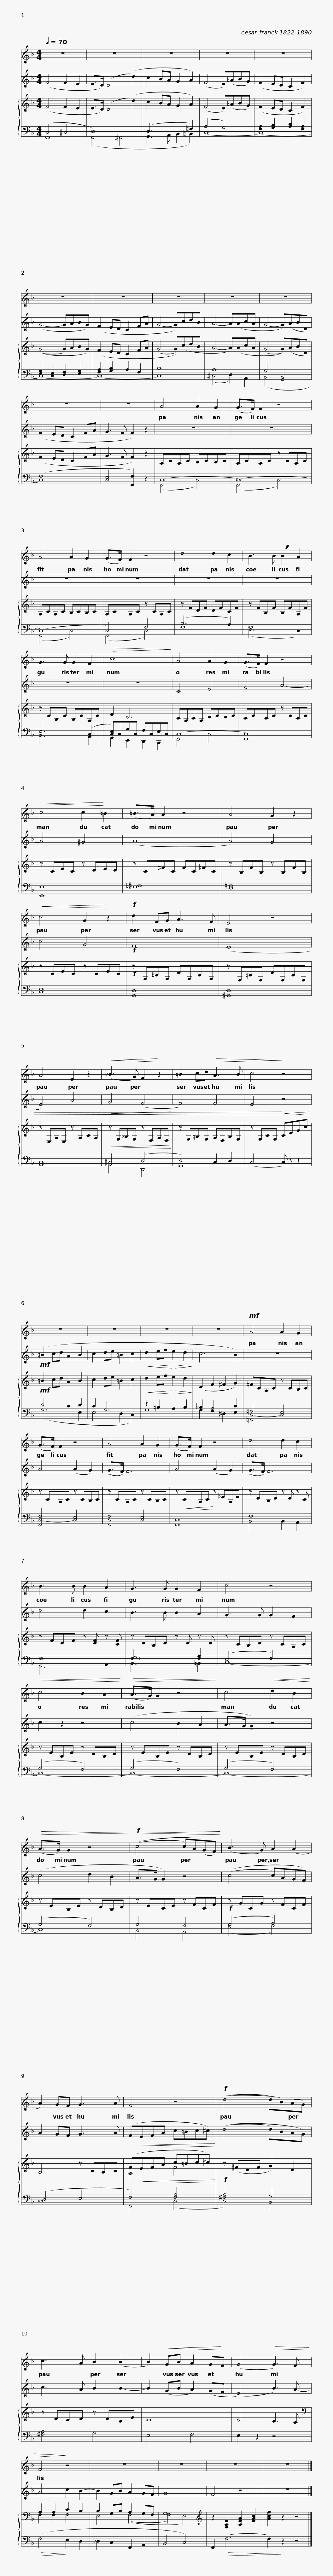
X:1
%%score 1 2 { ( 3 6 ) | ( 4 5 ) }
L:1/8
Q:1/4=70
M:4/4
I:linebreak $
K:F
V:1 treble
V:2 treble
V:3 treble
V:6 treble
V:4 bass
V:5 bass
V:1
 z8 | z8 | z8 | z8 | z8 | %5
 z8 |$ z8 | z8 | z8 | z8 | %10
 z8 | z8 | A4 A2 G2 | (G>F) F2 z4 | A4 A2 G2 |$ %15
 (G>F) F2 z4 | d4 d2 c2 | B3 B !breath!B2 A2 | G3 G G2 F2 |!>(! c8!>)! | %20
 A4 A2 G2 | (G>F) F2 z4 |$!<(! c4 c2!<)! =B2 | (=B>A) A2 z4 | A4 G2 z2 | %25
!<(! c4 G2!<)! z2 |!f! d2 FG A3 F | E4 z4 | A4 E2 z2 |$!<(! (_B3 G) F2!<)! z2 | %30
 =B2 cd!>(! A3 B | c4!>)! z4 | z8 | z8 | z8 | %35
 z8 |!mf! A4 A2 G2 |$ (G>F) F2 z4 | A4 A2 G2 | (G>F) F2 z4 | %40
 d4 d2 c2 | B3 B B2 A2 | G3 G G2 F2 |$ c4 z4 |!<(! c4 B2 A2!<)! | %45
!>(! (A>G) G2 z4!>)! | c4!<(! d2 B2!<)! |!>(! (A>G) G2 z4!>)! |!f!!<(! ((c4 c)A)(GF)!<)! | (B3 G) A2 (A2 |$ %50
 A2) GF G3 A | F4 z4 |!f! ((d4 d)B)(AG) | c3 A B2 (B2 | B2)!<(! GB A2 G!<)!F | %55
 (G4!>(! G3) F | F4!>)! z4 | z8 | z8 |$ z8 | %60
 z8 |] %61
V:2
 (F4 F2 E2 | E>D) (D4 (d2) | c2 BA G2 A2) | (F4 E)(=ABG) | (F2 ED C2 F2) | %5
 (G4- GABG) |$ (F2 ED C2 FA | G4- G)cdB | A4- A(AcA | G4- G)(ABD) | %10
 (F2 ED C2 FA | G3 F F2) z2 | z8 | z8 | z8 |$ %15
 z8 | z8 | z8 | z8 | z8 | %20
 C4 E4 | F4 A4- |$ A4 ^G4 | (A8 | A4) G4 | %25
 c4 G4 |!f! F8 | (E8 | E4) A4 |$!<(! G4 (F4!<)! | %30
 F4) F4 | E4!<)!!<(! z4 |!mf! (=B2 cd A2 B2 | c2 de =B2 c2 |!<(! d2 ef!<)!!>(! e2 d2!>)! | %35
 c6 B2) | z8 |$ A4 (A2 G2) | ((!tenuto!G>!tenuto!F)) F6 | A4 (A2 G2) | %40
 (!tenuto!G>!tenuto!F) F6 | d4 d2 c2 | B3 B B2 A2 |$ G3 G G2 F2 | c2 z2 z4 | %45
 (c4 B2 A2 | A>G !tenuto!G2) z4 | (c4 d2 B2 | A>G !tenuto!G2) z4 | ((c4 c)AGF) |$ %50
 A2 GF G3 A | (F!<(!EFA c=Bc^c)!<)! | ((d4 d)BAG) | c3 A B2 B2- | B2 (GB A2) (GF | %55
 (E4) B3) A- | A4 c2 B2- | B2 GB A2 GF | G8 |$ F4 z4 | %60
 z8 |] %61
V:3
 (F4 F2 E2 | E>D) (D4 (d2) | c2 BA G2 A2) | (F4 E)(=ABG) | (F2 ED C2 F2) | %5
 ((G4 G)ABG) |$ (F2 ED C2 FA | (G4 G))(cdB | A4- A)(AcA | (G4 G))(ABD) | %10
 (F2 ED C2 FA | G3 F F2) z2 | A,CA,C B,CB,C | A,CA,C z CA,C | A,CA,C B,CB,C |$ %15
 A,CA,C z CA,C | z FDF DFCF | z FB,F B,FA,F | z CG,C G,CF,C | D2 B,6 | %20
 A,F,A,F, B,CB,C | A,CA,C z CA,C |$ z CEC z DED | z C^FC FC=FC | z B,FB, z B,FB, | %25
 z CEC z CEC |!f! z F,=B,F, DF,B,F, | z E,=B,E, DE,B,E, | z E,A,E, z A,CA, |$!<(! z G,_B,G, z F,A,F,!<)! | %30
 z G,=B,G, A,F,B,G, | z G,CG, CEGc |!mf! =B2 cd A2 B2 | c2 de =B2 c2 |!<(! d2 ef!<)!!>(! e2 d2!>)! | %35
 (D2 F2 ^F2 G2) | =FCA,C z CB,C |$ z CA,C z CB,C | z CA,C z CB,C | z!<(! CA,C!<)! z _EA,E | %40
 z DB,D z D z C | z FDF z [DF] z [CF] | z DB,D z D z D |$ z CB,D z CA,C | z EB,E z DB,D | %45
 z EB,E z DB,D | z EB,E z DB,D | z EB,E z DB,D | z ECE z FCF | z GCG z FCF |$ %50
 B,4 z CB,C | (F!<(!EFA c=Bc^c)!<)! | z (^FDF G2) D2 | z DCD z DB,E | C8 | %55
 C4 B,3 A, |[K:bass] A,2 A,2 C2 B,2 | B,2 G,B, A,2 G,F, | G,8 |$[K:treble] z2 [A,CF]2 [CFA]2 [FAc]2 | %60
 [Acf]2 z2 z4 |] %61
V:4
 (C,4 ^C,4 | D,8) | (D,6 =F,2) | (A,4 G,4) | [F,A,]2 [G,B,]2 [A,C]2 [F,A,]2 | %5
 [E,G,]2 [C,E,]2 [D,F,]2 [E,G,]2 |$ [F,A,]2 [G,B,]2 A,2 F,2 | B,8 | A,8 | G,4 B,,4 | %10
 (F,8 | [C,E,]4 [F,,F,]2) z2 | (C,8 | (C,8) | (C,8) |$ %15
 C,4) F,4 | (B,6 A,2) | F,8 | E,6 (C,2 | [C,E,])C,G,C, F,C,E,C, | %20
 (C,8 | C,8) |$ E,8 | _E,8 | =F,8 | %25
 E,8 | D,8 | D,8 | C,8 |$ ^C,4 (D,4 | %30
 D,4) C,2 D,2 | (C,4 C,) z z2 | D4 C2 D2 | C2 G,6 | z2 =B,2 A,2 B,2 | %35
 _B,2 A,4 C2 | [=F,,C,-=F,]4 [C,E,]4 |$ [F,,C,-F,]4 [C,E,]4 | [F,,C,F,]4 [C,E,]4 | [F,,C,]8 | %40
 F,8 | F,8 | [F,G,]6 [F,A,]2 |$ (E,4 F,4) | (G,4 F,4) | %45
 (G,4 F,4) | (G,4 F,4) | (G,4 F,4) | G,4 F,4 |!f! ((G,4 A,4)) |$ %50
 (D,4 E,4 | F,4) [F,A,]4 |!f! [^F,A,]4 G,4 | [^F,A,]4 G,4 | E,4 F,4 | %55
 E,2 z2 z4 |!>(! (F,4!>)! E,2 D,2 | _D,2 C,2 F,,2 A,,2 | B,,4 C,4) |$ F,,2!>(! (F,6 | %60
 F,2)!>)! z2 z4 |] %61
V:5
 F,,8 | (F,,4 ^F,,4 | G,,3 A,, B,,2 =B,,2) | (C,8 | (C,8) | %5
 (C,8) |$ (C,8) | C,8) | (^C,4 D,2) A,,2 | (B,,4 G,,4 | %10
 C,8) | x8 | (F,,4 C,4) | (F,,4 C,4) | (F,,4 C,4) |$ %15
 (F,,4 C,4) | F,8 | (D,6 C,2) | B,,6 A,,2 | G,,2 E,,2 D,,2 C,,2 | %20
 F,,4 C,4 | F,,8 |$ E,,8 | ^F,8 | D,8 | %25
 C,8 | G,,8 | ^G,,8 | A,,8 |$ A,,4 D,,4 | %30
 G,,8 | x8 | (G,6 E,2 | E,4 D,2 C,2) | G,8 | %35
 G,2 F,2 ^D,2 E,2 | x8 |$ x8 | x8 | x8 | %40
 B,,4 B,,2 A,,2 | G,,6 A,,2 | B,,6 =B,,2 |$ (C,8 | (C,8) | %45
 (C,8) | (C,8) | C,8) | B,,4 A,,4 | (E,4 F,4) |$ %50
 C,8 | F,,4 (C,4 | C,4) B,,4 | x8 | x8 | %55
 x8 | x8 | x8 | x8 |$ x8 | %60
 x8 |] %61
V:6
 x8 | x8 | x8 | x8 | x8 | %5
 x8 |$ x8 | x8 | x8 | x8 | %10
 x8 | x8 | x8 | x8 | x8 |$ %15
 x8 | x8 | x8 | x8 | x8 | %20
 x8 | x8 |$ x8 | x8 | x8 | %25
 x8 | x8 | x8 | x8 |$ x8 | %30
 x8 | x8 | x8 | x8 | x8 | %35
 x8 | x8 |$ x8 | x8 | x8 | %40
 x8 | x8 | x8 |$ x8 | x8 | %45
 x8 | x8 | x8 | x8 | x8 |$ %50
 x8 | A,4 F4 | x8 | x8 | x8 | %55
 x8 |[K:bass] F,2 F,2 F,4 | E,4 ((F,4 | F,4) E,4) |$[K:treble] x8 | %60
 x8 |] %61
